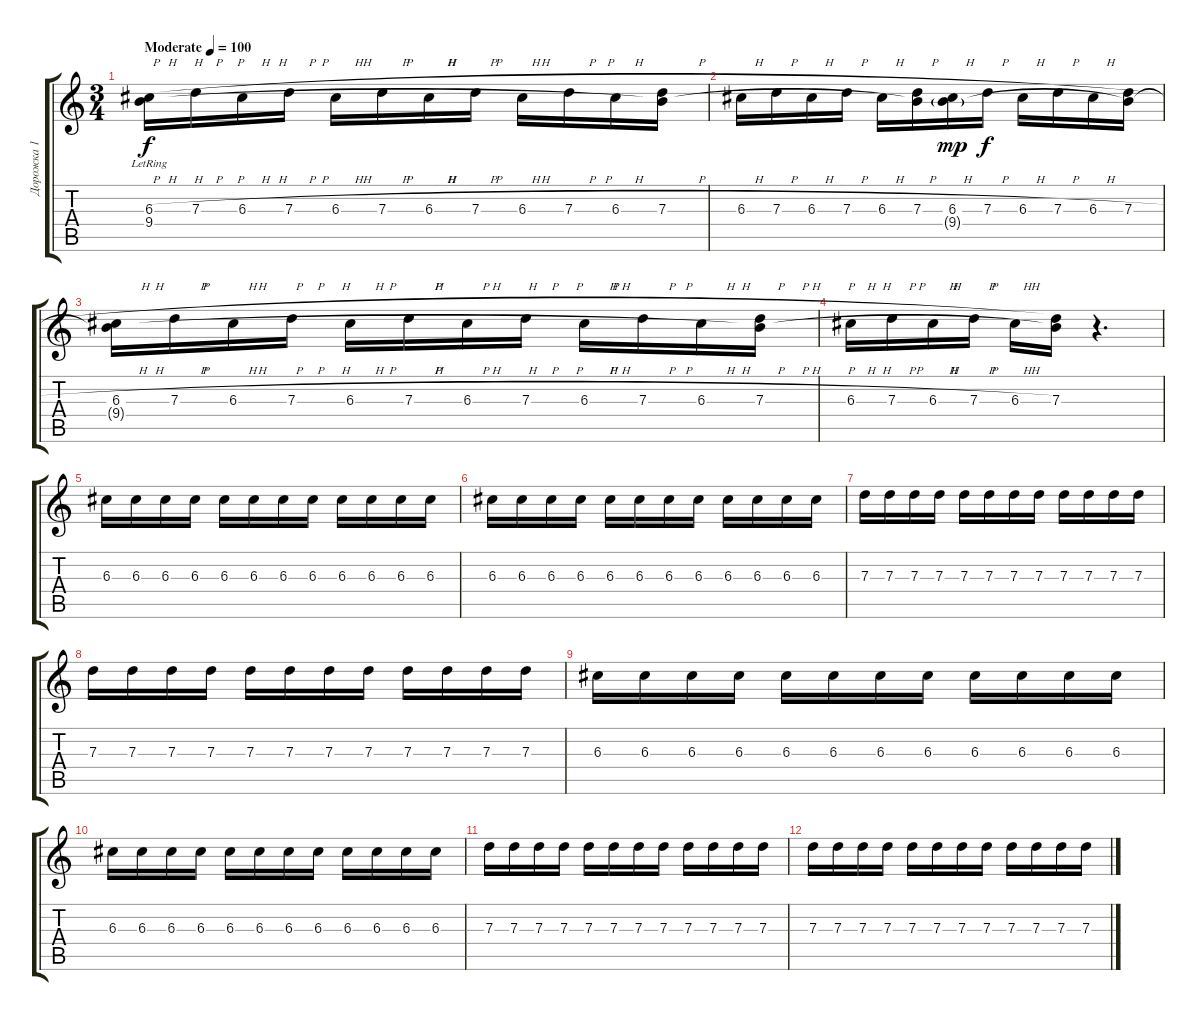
\track ("Дорожка 1" "Дорожка 1") {instrument distortionguitar}
\staff {score tabs}
\tuning (E4 B3 G3 D3 A2 D2) {hide}
\ts (3 4)
\tempo (100 "Moderate")
\clef g2
\ks c
(6.3{h} 9.4{lr}).16{dy f instrument distortionguitar} 7.3{h}.16 6.3{h}.16 7.3{h}.16 6.3{h}.16 7.3{h}.16 6.3{h}.16 7.3{h}.16 6.3{h}.16 7.3{h}.16 6.3{h}.16 (7.3{h} 9.4{t}).16 |
6.3{h}.16 7.3{h}.16 6.3{h}.16 7.3{h}.16 6.3{h}.16 (7.3{h} 9.4{t}).16 (6.3{h} 9.4{g}).16{dy mp} 7.3{h}.16{dy f} 6.3{h}.16 7.3{h}.16 6.3{h}.16 (7.3{h} 9.4{t}).16 |
(6.3{h} 9.4{t}).16 7.3{h}.16 6.3{h}.16 7.3{h}.16 6.3{h}.16 7.3{h}.16 6.3{h}.16 7.3{h}.16 6.3{h}.16 7.3{h}.16 6.3{h}.16 (7.3{h} 9.4{t}).16 |
6.3{h}.16 7.3{h}.16 6.3{h}.16 7.3{h}.16 6.3{h}.16 (7.3 9.4{t}).16 r.4{d} |
6.3.16 6.3.16 6.3.16 6.3.16 6.3.16 6.3.16 6.3.16 6.3.16 6.3.16 6.3.16 6.3.16 6.3.16 |
6.3.16 6.3.16 6.3.16 6.3.16 6.3.16 6.3.16 6.3.16 6.3.16 6.3.16 6.3.16 6.3.16 6.3.16 |
7.3.16 7.3.16 7.3.16 7.3.16 7.3.16 7.3.16 7.3.16 7.3.16 7.3.16 7.3.16 7.3.16 7.3.16 |
7.3.16 7.3.16 7.3.16 7.3.16 7.3.16 7.3.16 7.3.16 7.3.16 7.3.16 7.3.16 7.3.16 7.3.16 |
6.3.16 6.3.16 6.3.16 6.3.16 6.3.16 6.3.16 6.3.16 6.3.16 6.3.16 6.3.16 6.3.16 6.3.16 |
6.3.16 6.3.16 6.3.16 6.3.16 6.3.16 6.3.16 6.3.16 6.3.16 6.3.16 6.3.16 6.3.16 6.3.16 |
7.3.16 7.3.16 7.3.16 7.3.16 7.3.16 7.3.16 7.3.16 7.3.16 7.3.16 7.3.16 7.3.16 7.3.16 |
7.3.16 7.3.16 7.3.16 7.3.16 7.3.16 7.3.16 7.3.16 7.3.16 7.3.16 7.3.16 7.3.16 7.3.16
